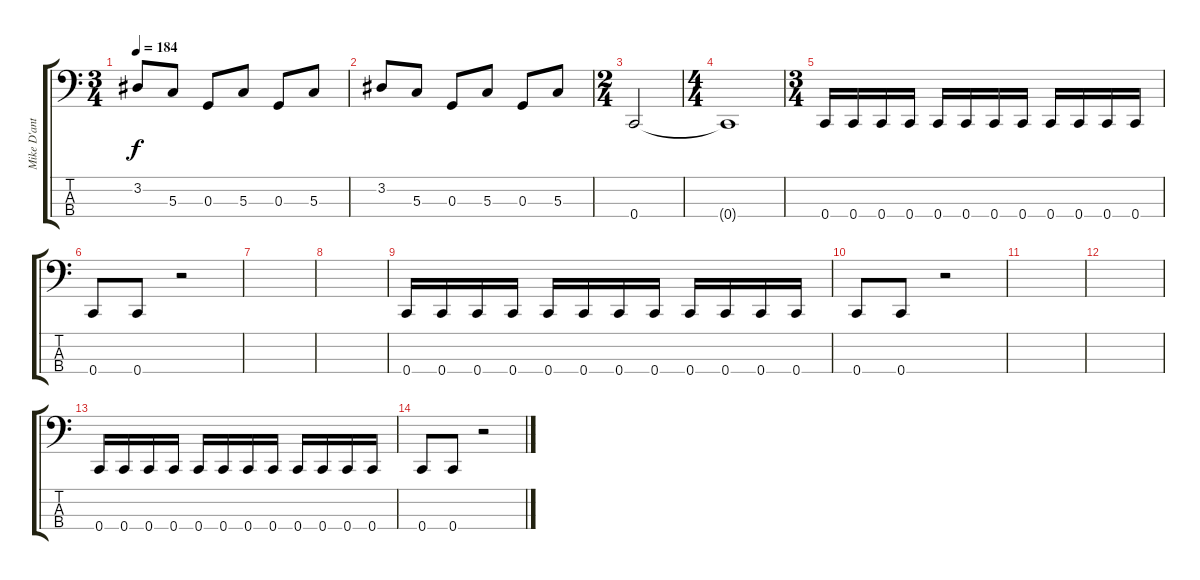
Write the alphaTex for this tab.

\track ("Mike D'antonio" "Mike D'ant") {instrument electricbasspick}
\staff {score tabs}
\tuning (F2 C2 G1 C1) {hide}
\ts (3 4)
\tempo 184
\clef f4
\ks c
3.2.8{dy f} 5.3.8 0.3.8 5.3.8 0.3.8 5.3.8 |
3.2.8 5.3.8 0.3.8 5.3.8 0.3.8 5.3.8 |
\ts (2 4)
0.4.2 |
\ts (4 4)
0.4{t}.1 |
\ts (3 4)
0.4.16 0.4.16 0.4.16 0.4.16 0.4.16 0.4.16 0.4.16 0.4.16 0.4.16 0.4.16 0.4.16 0.4.16 |
0.4.8 0.4.8 r.2 |
|
|
0.4.16 0.4.16 0.4.16 0.4.16 0.4.16 0.4.16 0.4.16 0.4.16 0.4.16 0.4.16 0.4.16 0.4.16 |
0.4.8 0.4.8 r.2 |
|
|
0.4.16 0.4.16 0.4.16 0.4.16 0.4.16 0.4.16 0.4.16 0.4.16 0.4.16 0.4.16 0.4.16 0.4.16 |
0.4.8 0.4.8 r.2
